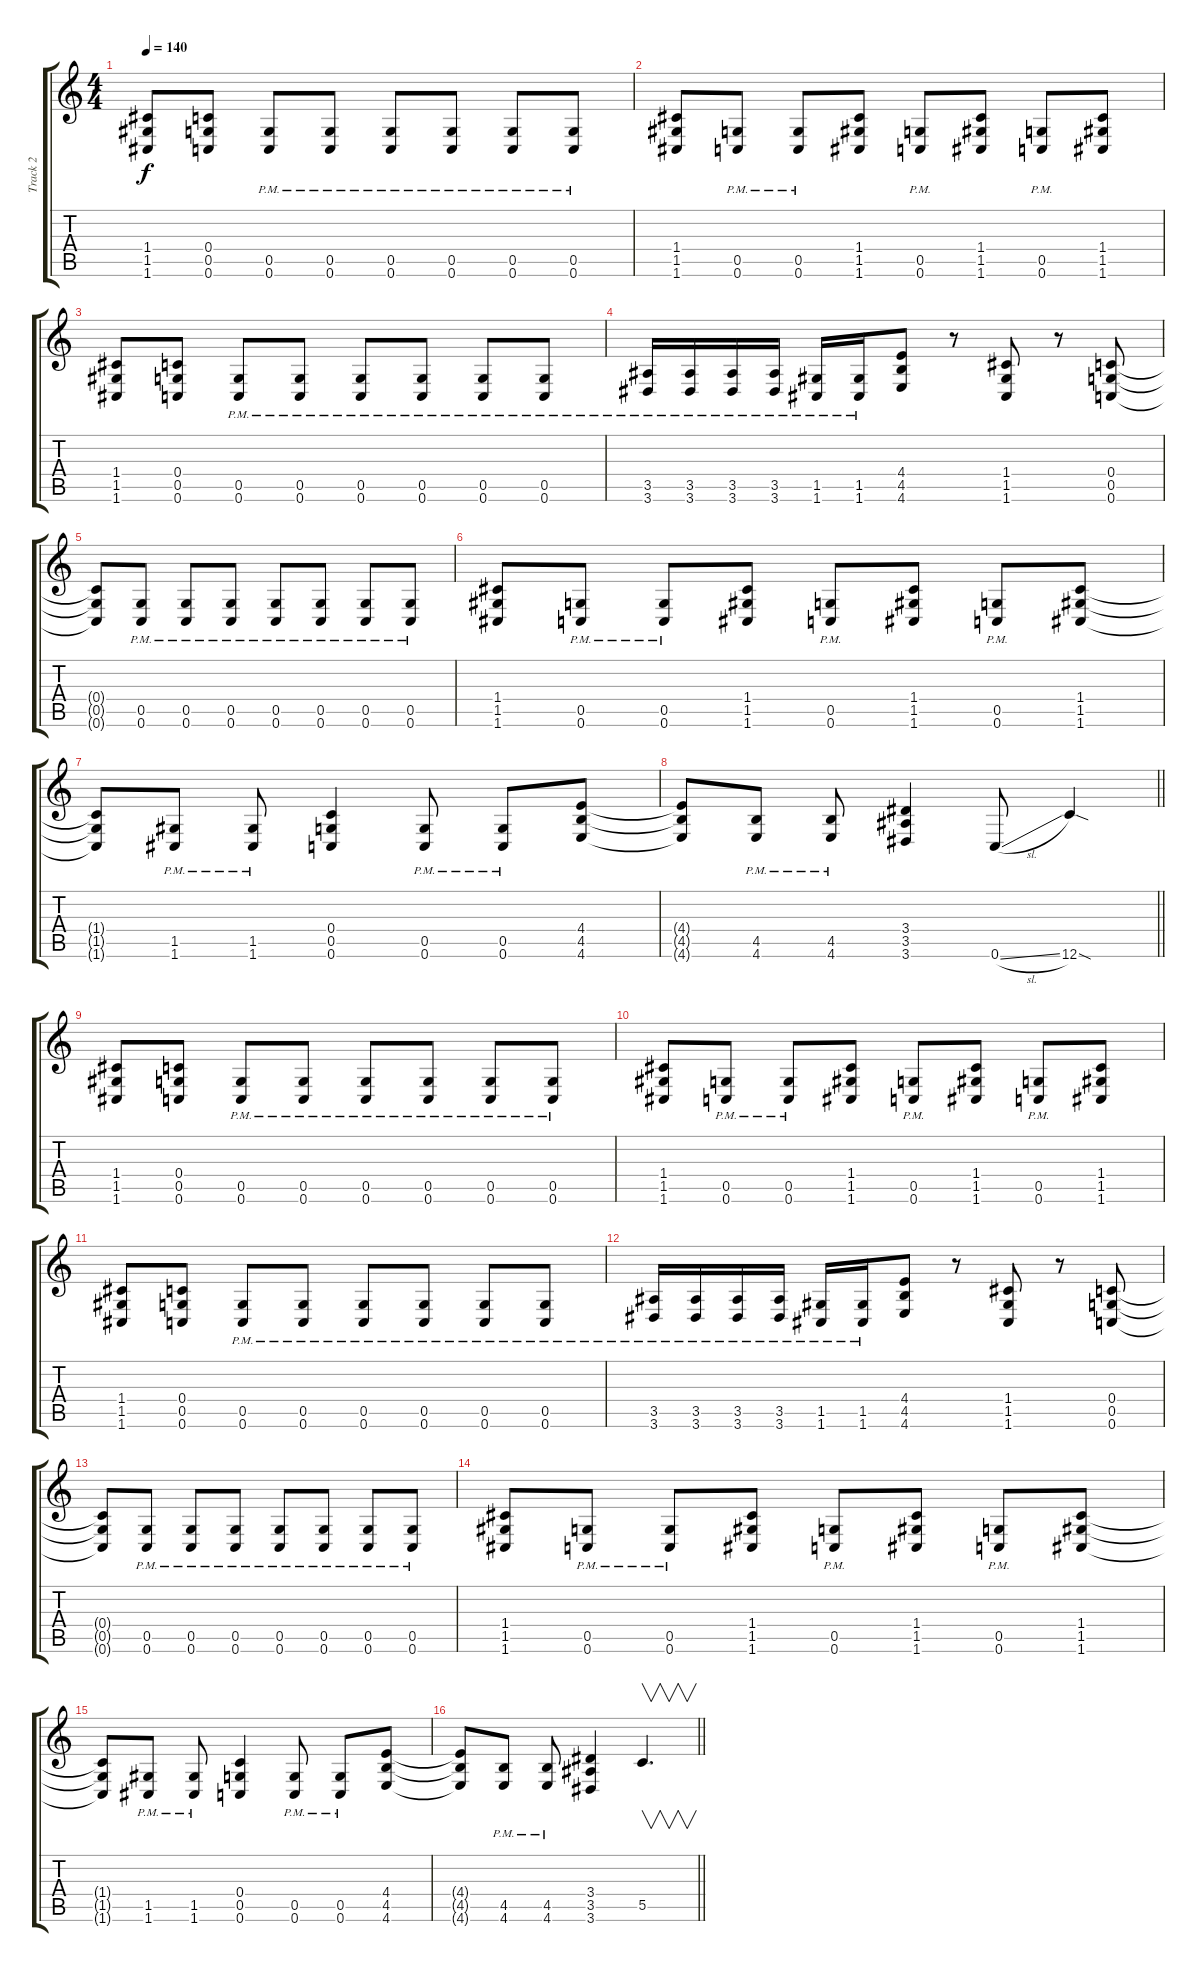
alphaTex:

\track ("Track 2" "Track 2") {instrument distortionguitar}
\staff {score tabs}
\tuning (D4 A3 F3 C3 G2 C2) {hide}
\ts (4 4)
\section ("" "")
\tempo 140
\clef g2
\ks c
(1.4 1.5 1.6).8{dy f} (0.4 0.5 0.6).8 (0.5{pm} 0.6{pm}).8 (0.5{pm} 0.6{pm}).8 (0.5{pm} 0.6{pm}).8 (0.5{pm} 0.6{pm}).8 (0.5{pm} 0.6{pm}).8 (0.5{pm} 0.6{pm}).8 |
(1.4 1.5 1.6).8 (0.5{pm} 0.6{pm}).8 (0.5{pm} 0.6{pm}).8 (1.4 1.5 1.6).8 (0.5{pm} 0.6{pm}).8 (1.4 1.5 1.6).8 (0.5{pm} 0.6{pm}).8 (1.4 1.5 1.6).8 |
(1.4 1.5 1.6).8 (0.4 0.5 0.6).8 (0.5{pm} 0.6{pm}).8 (0.5{pm} 0.6{pm}).8 (0.5{pm} 0.6{pm}).8 (0.5{pm} 0.6{pm}).8 (0.5{pm} 0.6{pm}).8 (0.5{pm} 0.6{pm}).8 |
(3.5{pm} 3.6{pm}).16 (3.5{pm} 3.6{pm}).16 (3.5{pm} 3.6{pm}).16 (3.5{pm} 3.6{pm}).16 (1.5{pm} 1.6{pm}).16 (1.5{pm} 1.6{pm}).16 (4.4 4.5 4.6).8 r.8 (1.4 1.5 1.6).8 r.8 (0.4 0.5 0.6).8 |
(0.4{t} 0.5{t} 0.6{t}).8 (0.5{pm} 0.6{pm}).8 (0.5{pm} 0.6{pm}).8 (0.5{pm} 0.6{pm}).8 (0.5{pm} 0.6{pm}).8 (0.5{pm} 0.6{pm}).8 (0.5{pm} 0.6{pm}).8 (0.5{pm} 0.6{pm}).8 |
(1.4 1.5 1.6).8 (0.5{pm} 0.6{pm}).8 (0.5{pm} 0.6{pm}).8 (1.4 1.5 1.6).8 (0.5{pm} 0.6{pm}).8 (1.4 1.5 1.6).8 (0.5{pm} 0.6{pm}).8 (1.4 1.5 1.6).8 |
(1.4{t} 1.5{t} 1.6{t}).8 (1.5{pm} 1.6{pm}).8 (1.5{pm} 1.6{pm}).8 (0.4 0.5 0.6).4 (0.5{pm} 0.6{pm}).8 (0.5{pm} 0.6{pm}).8 (4.4 4.5 4.6).8 |
\barLineRight lightlight
(4.4{t} 4.5{t} 4.6{t}).8 (4.5{pm} 4.6{pm}).8 (4.5{pm} 4.6{pm}).8 (3.4 3.5 3.6).4 0.6{sl}.8 12.6{sod}.4 |
\section ("" "")
(1.4 1.5 1.6).8 (0.4 0.5 0.6).8 (0.5{pm} 0.6{pm}).8 (0.5{pm} 0.6{pm}).8 (0.5{pm} 0.6{pm}).8 (0.5{pm} 0.6{pm}).8 (0.5{pm} 0.6{pm}).8 (0.5{pm} 0.6{pm}).8 |
(1.4 1.5 1.6).8 (0.5{pm} 0.6{pm}).8 (0.5{pm} 0.6{pm}).8 (1.4 1.5 1.6).8 (0.5{pm} 0.6{pm}).8 (1.4 1.5 1.6).8 (0.5{pm} 0.6{pm}).8 (1.4 1.5 1.6).8 |
(1.4 1.5 1.6).8 (0.4 0.5 0.6).8 (0.5{pm} 0.6{pm}).8 (0.5{pm} 0.6{pm}).8 (0.5{pm} 0.6{pm}).8 (0.5{pm} 0.6{pm}).8 (0.5{pm} 0.6{pm}).8 (0.5{pm} 0.6{pm}).8 |
(3.5{pm} 3.6{pm}).16 (3.5{pm} 3.6{pm}).16 (3.5{pm} 3.6{pm}).16 (3.5{pm} 3.6{pm}).16 (1.5{pm} 1.6{pm}).16 (1.5{pm} 1.6{pm}).16 (4.4 4.5 4.6).8 r.8 (1.4 1.5 1.6).8 r.8 (0.4 0.5 0.6).8 |
(0.4{t} 0.5{t} 0.6{t}).8 (0.5{pm} 0.6{pm}).8 (0.5{pm} 0.6{pm}).8 (0.5{pm} 0.6{pm}).8 (0.5{pm} 0.6{pm}).8 (0.5{pm} 0.6{pm}).8 (0.5{pm} 0.6{pm}).8 (0.5{pm} 0.6{pm}).8 |
(1.4 1.5 1.6).8 (0.5{pm} 0.6{pm}).8 (0.5{pm} 0.6{pm}).8 (1.4 1.5 1.6).8 (0.5{pm} 0.6{pm}).8 (1.4 1.5 1.6).8 (0.5{pm} 0.6{pm}).8 (1.4 1.5 1.6).8 |
(1.4{t} 1.5{t} 1.6{t}).8 (1.5{pm} 1.6{pm}).8 (1.5{pm} 1.6{pm}).8 (0.4 0.5 0.6).4 (0.5{pm} 0.6{pm}).8 (0.5{pm} 0.6{pm}).8 (4.4 4.5 4.6).8 |
\barLineRight lightlight
(4.4{t} 4.5{t} 4.6{t}).8 (4.5{pm} 4.6{pm}).8 (4.5{pm} 4.6{pm}).8 (3.4 3.5 3.6).4 5.5.4{v d}
